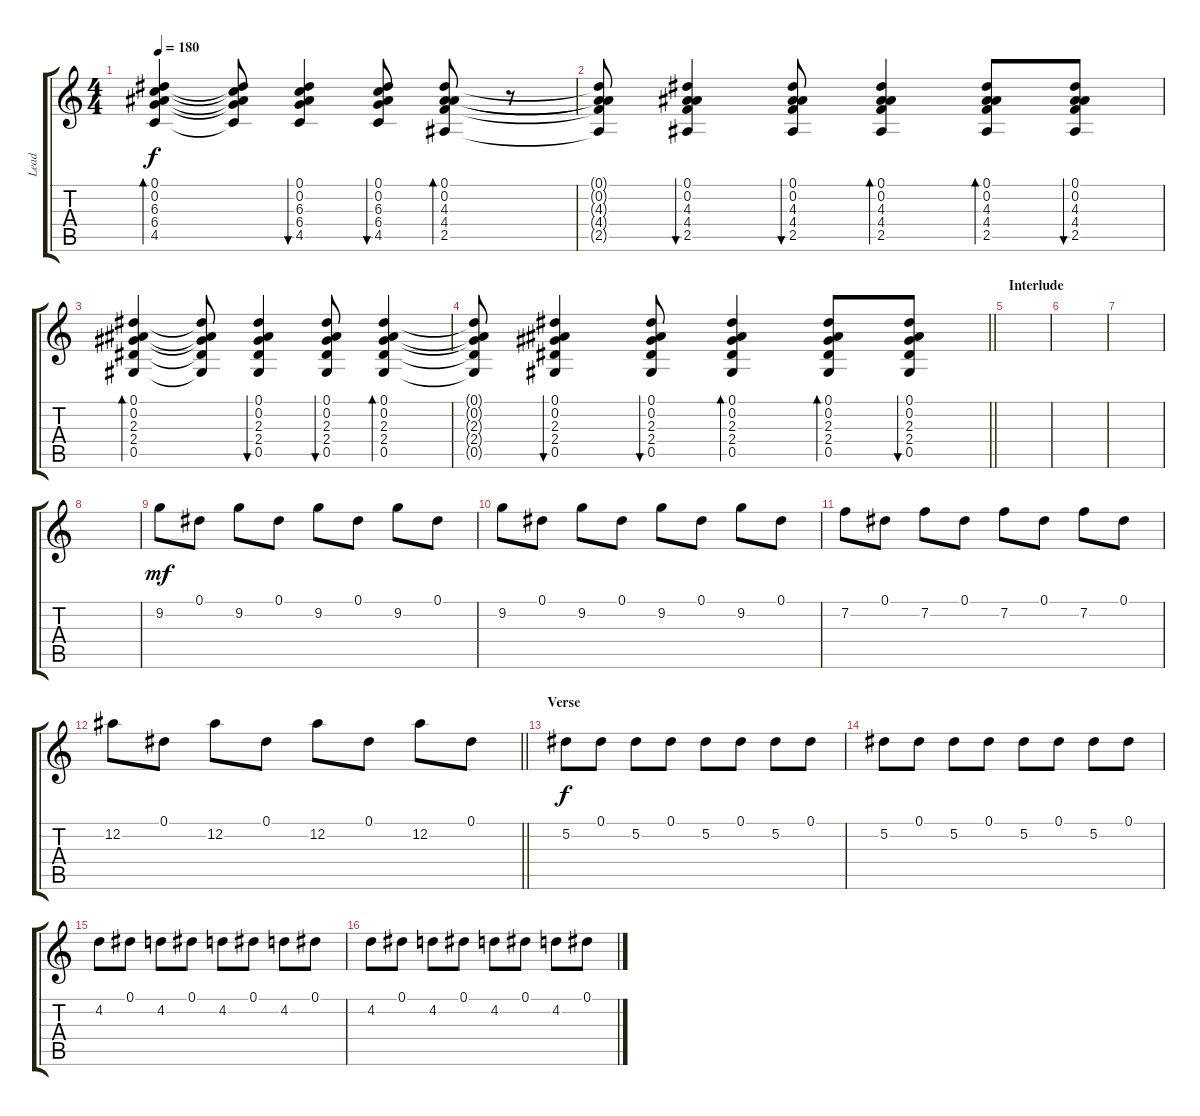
\track ("Lead" "Lead") {instrument acousticguitarsteel}
\staff {score tabs}
\tuning (Eb4 Bb3 Gb3 Db3 Ab2 Eb2) {hide}
\ts (4 4)
\tempo 180
\clef g2
\ks c
(0.1 0.2 6.3 6.4 4.5).4{bd 60 dy f} (0.1{t} 0.2{t} 6.3{t} 6.4{t} 4.5{t}).8 (0.1 0.2 6.3 6.4 4.5).4{bu 60} (0.1 0.2 6.3 6.4 4.5).8{bu 60} (0.1 0.2 4.3 4.4 2.5).8{bd 60} r.8 |
(0.1{t} 0.2{t} 4.3{t} 4.4{t} 2.5{t}).8 (0.1 0.2 4.3 4.4 2.5).4{bu 60} (0.1 0.2 4.3 4.4 2.5).8{bu 60} (0.1 0.2 4.3 4.4 2.5).4{bd 60} (0.1 0.2 4.3 4.4 2.5).8{bd 60} (0.1 0.2 4.3 4.4 2.5).8{bu 60} |
(0.1 0.2 2.3 2.4 0.5).4{bd 60} (0.1{t} 0.2{t} 2.3{t} 2.4{t} 0.5{t}).8 (0.1 0.2 2.3 2.4 0.5).4{bu 60} (0.1 0.2 2.3 2.4 0.5).8{bu 60} (0.1 0.2 2.3 2.4 0.5).4{bd 60} |
\barLineRight lightlight
(0.1{t} 0.2{t} 2.3{t} 2.4{t} 0.5{t}).8 (0.1 0.2 2.3 2.4 0.5).4{bu 60} (0.1 0.2 2.3 2.4 0.5).8{bu 60} (0.1 0.2 2.3 2.4 0.5).4{bd 60} (0.1 0.2 2.3 2.4 0.5).8{bd 60} (0.1 0.2 2.3 2.4 0.5).8{bu 60} |
\section ("" "Interlude")
|
|
|
|
9.2.8{dy mf} 0.1.8 9.2.8 0.1.8 9.2.8 0.1.8 9.2.8 0.1.8 |
9.2.8 0.1.8 9.2.8 0.1.8 9.2.8 0.1.8 9.2.8 0.1.8 |
7.2.8 0.1.8 7.2.8 0.1.8 7.2.8 0.1.8 7.2.8 0.1.8 |
\barLineRight lightlight
12.2.8 0.1.8 12.2.8 0.1.8 12.2.8 0.1.8 12.2.8 0.1.8 |
\section ("" "Verse")
5.2.8{dy f} 0.1.8 5.2.8 0.1.8 5.2.8 0.1.8 5.2.8 0.1.8 |
5.2.8 0.1.8 5.2.8 0.1.8 5.2.8 0.1.8 5.2.8 0.1.8 |
4.2.8 0.1.8 4.2.8 0.1.8 4.2.8 0.1.8 4.2.8 0.1.8 |
4.2.8 0.1.8 4.2.8 0.1.8 4.2.8 0.1.8 4.2.8 0.1.8
